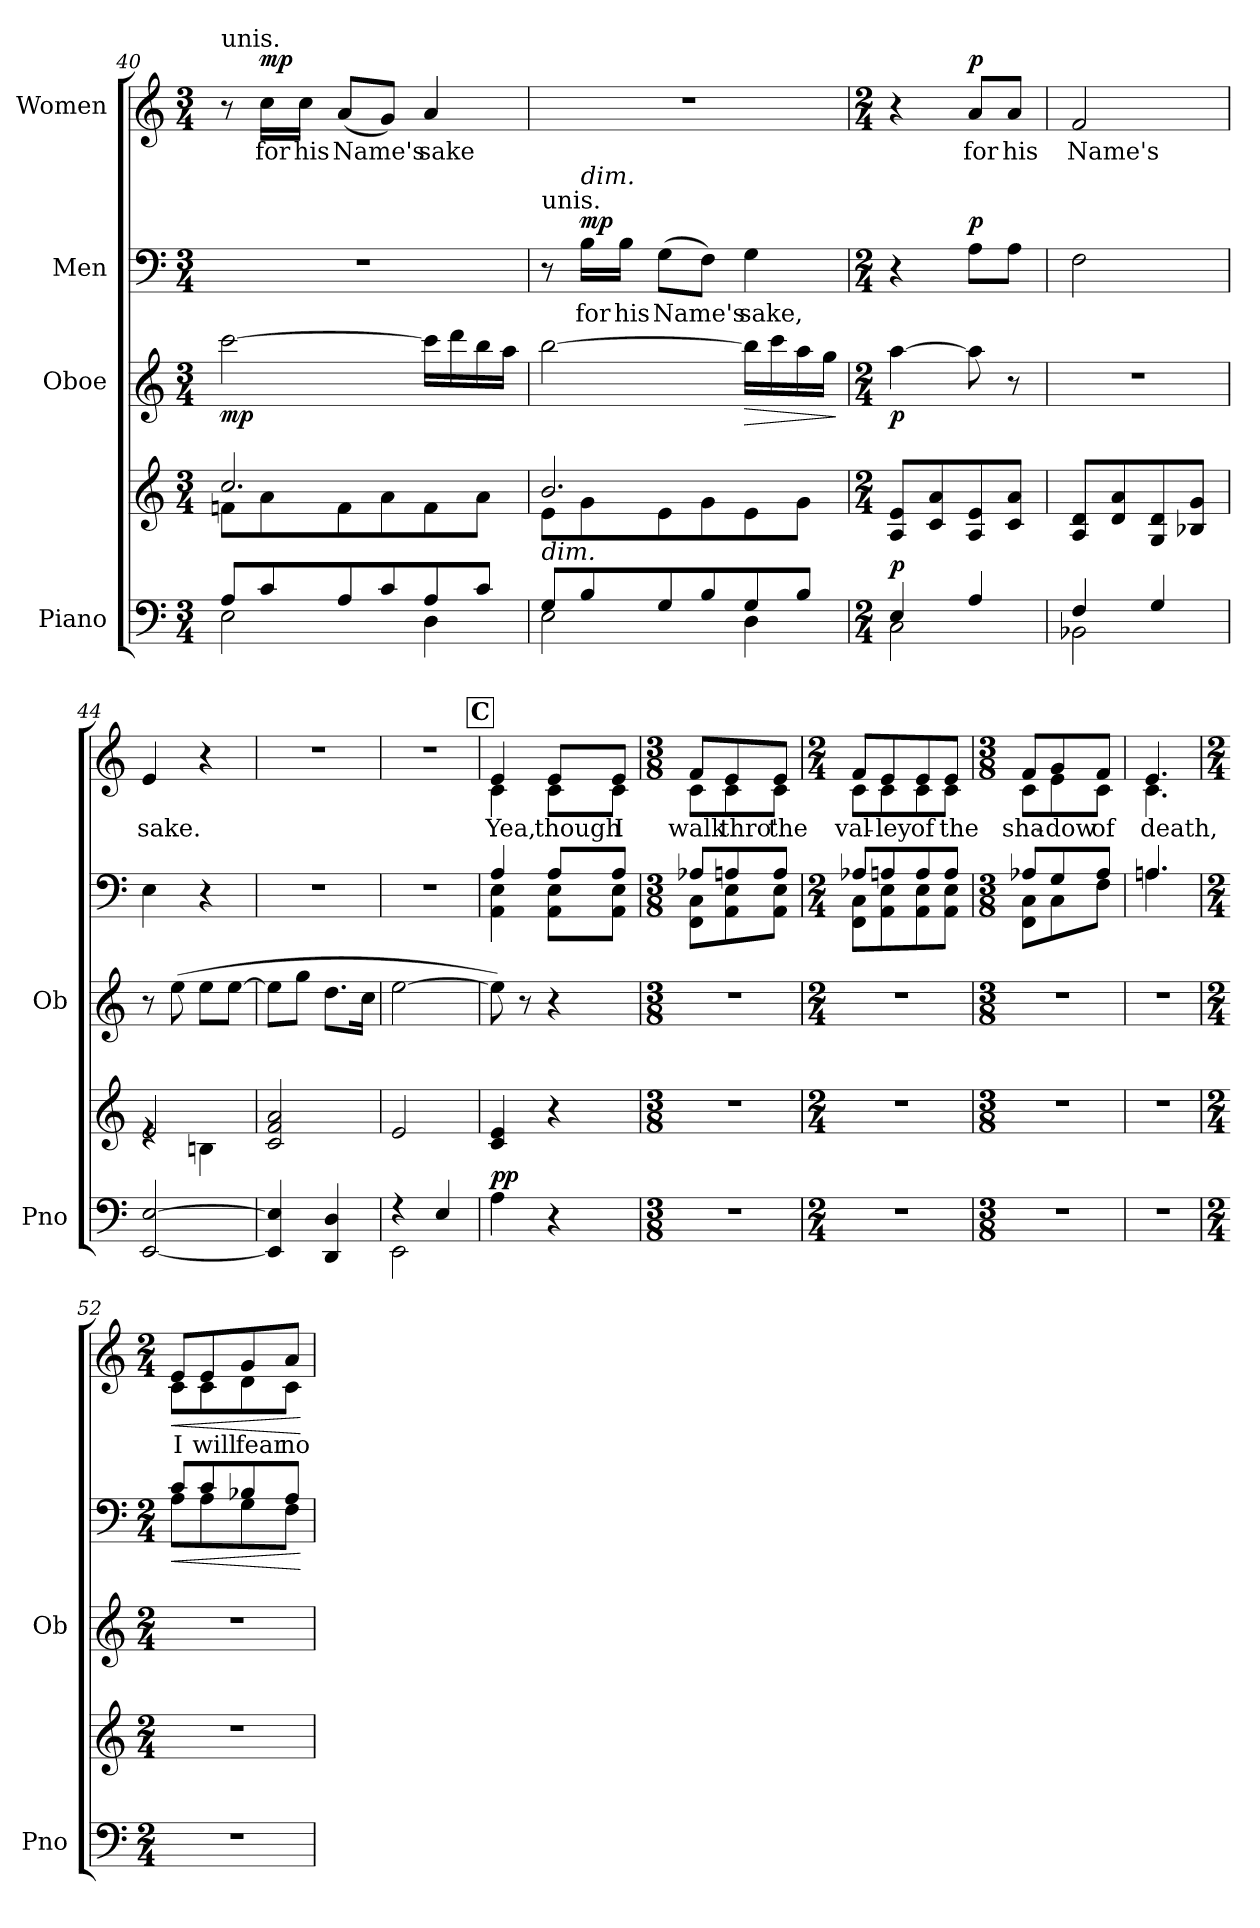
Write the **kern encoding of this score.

**kern	**kern	**dynam	**kern	**dynam	**kern	**text	**dynam	**kern	**text	**dynam
*part4	*part4	*part4	*part3	*part3	*part2	*part2	*part2	*part1	*part1	*part1
*staff5	*staff4	*staff4/5	*staff3	*staff3	*staff2	*staff2	*staff2	*staff1	*staff1	*staff1
*I"Piano	*	*	*I"Oboe	*	*I"Men	*	*	*I"Women	*	*
*I'Pno	*	*	*I'Ob	*	*	*	*	*	*	*
*clefF4	*clefG2	*	*clefG2	*	*clefF4	*	*	*clefG2	*	*
*k[]	*k[]	*	*k[]	*	*k[]	*	*	*k[]	*	*
*M3/4	*M3/4	*	*M3/4	*	*M3/4	*	*	*M3/4	*	*
=40	=40	=40	=40	=40	=40	=40	=40	=40	=40	=40
*^	*^	*	*	*	*	*	*	*	*	*
!	!	!	!	!	!	!	!	!	!	!LO:TX:a:t=unis.	!	!
!	!	!	!	!	!	!LO:DY:b	!	!	!	!	!	!
8A/L	2E\	2.cc/	8fn\L	.	[2ccc\	mp	2.r	.	.	8r	.	.
!	!	!	!	!	!	!	!	!	!	!	!LO:LY:b	!LO:DY:a
8c/	.	.	8a\	.	.	.	.	.	.	16cc\LL	for	mp
!	!	!	!	!	!	!	!	!	!	!	!LO:LY:b	!
.	.	.	.	.	.	.	.	.	.	16cc\JJ	his	.
!	!	!	!	!	!	!	!	!	!	!	!LO:LY:b	!
8A/	.	.	8f\	.	.	.	.	.	.	(<8a/L	Name's	.
8c/	.	.	8a\	.	.	.	.	.	.	8g/J)	.	.
!	!	!	!	!	!	!	!	!	!	!	!LO:LY:b	!
8A/	4D\	.	8f\	.	16ccc\LL]	.	.	.	.	4a/	sake	.
.	.	.	.	.	16ddd\	.	.	.	.	.	.	.
8c/J	.	.	8a\J	.	16bb\	.	.	.	.	.	.	.
.	.	.	.	.	16aa\JJ	.	.	.	.	.	.	.
=41	=41	=41	=41	=41	=41	=41	=41	=41	=41	=41	=41	=41
!	!	!	!	!	!	!	!LO:TX:a:t=unis.	!	!	!	!	!
!LO:TX:a:i:t=dim.	!	!	!	!	!	!	!	!	!	!	!	!
8G/L	2E\	2.b/	8e\L	.	[2bb\	.	8r	.	.	2.r	.	.
!	!	!	!	!	!	!	!LO:TX:a:i:t=dim.	!	!	!	!	!
!	!	!	!	!	!	!	!	!LO:LY:b	!LO:DY:a	!	!	!
8B/	.	.	8g\	.	.	.	16B\LL	for	mp	.	.	.
!	!	!	!	!	!	!	!	!LO:LY:b	!	!	!	!
.	.	.	.	.	.	.	16B\JJ	his	.	.	.	.
!	!	!	!	!	!	!	!	!LO:LY:b	!	!	!	!
8G/	.	.	8e\	.	.	.	(>8G\L	Name's	.	.	.	.
8B/	.	.	8g\	.	.	.	8F\J)	.	.	.	.	.
!	!	!	!	!	!	!LO:HP:b	!	!LO:LY:b	!	!	!	!
8G/	4D\	.	8e\	.	16bb\LL]	>	4G\	sake,	.	.	.	.
.	.	.	.	.	16ccc\	.	.	.	.	.	.	.
8B/J	.	.	8g\J	.	16aa\	.	.	.	.	.	.	.
.	.	.	.	.	16gg\JJ	.	.	.	.	.	.	.
*v	*v	*	*	*	*	*	*	*	*	*	*	*
*	*v	*v	*	*	*	*	*	*	*	*	*
.	.	.	.	]	.	.	.	.	.	.
=42	=42	=42	=42	=42	=42	=42	=42	=42	=42	=42
*M2/4	*M2/4	*	*M2/4	*	*M2/4	*	*	*M2/4	*	*
*^	*	*	*	*	*	*	*	*	*	*
!	!	!	!LO:DY:a=2	!	!LO:DY:b	!	!	!	!	!	!
4E/	2C\	8A/ 8e/L	p	[4aa\	p	4r	.	.	4r	.	.
.	.	8c/ 8a/	.	.	.	.	.	.	.	.	.
!	!	!	!	!	!	!	!	!LO:DY:b	!	!LO:LY:b	!LO:DY:a
4A/	.	8A/ 8e/	.	8aa\]	.	8A\L	.	p	8a/L	for	p
!	!	!	!	!	!	!	!	!	!	!LO:LY:b	!
.	.	8c/ 8a/J	.	8r	.	8A\J	.	.	8a/J	his	.
!!LO:LB:g=z
=43	=43	=43	=43	=43	=43	=43	=43	=43	=43	=43	=43
!	!	!	!	!	!	!	!	!	!	!LO:LY:b	!
4F/	2BB-X\	8A/ 8d/L	.	2r	.	2F\	.	.	2f/	Name's	.
.	.	8d/ 8a/	.	.	.	.	.	.	.	.	.
4G/	.	8G/ 8d/	.	.	.	.	.	.	.	.	.
.	.	8B-X/ 8g/J	.	.	.	.	.	.	.	.	.
*v	*v	*	*	*	*	*	*	*	*	*	*
=44	=44	=44	=44	=44	=44	=44	=44	=44	=44	=44
*	*^	*	*	*	*	*	*	*	*	*
!	!	!	!	!	!	!	!	!	!	!LO:LY:b	!
[2EE/ [2E/	2e/	4re	.	8r	.	4E\	.	.	4e/	sake.	.
.	.	.	.	(>8ee\	.	.	.	.	.	.	.
.	.	4Bn\	.	8ee\L	.	4r	.	.	4r	.	.
.	.	.	.	[8ee\J	.	.	.	.	.	.	.
*	*v	*v	*	*	*	*	*	*	*	*	*
=45	=45	=45	=45	=45	=45	=45	=45	=45	=45	=45
4EE/] 4E/]	2c/ 2f/ 2a/	.	8ee\L]	.	2r	.	.	2r	.	.
.	.	.	8gg\J	.	.	.	.	.	.	.
4DD/ 4D/	.	.	8.dd\L	.	.	.	.	.	.	.
.	.	.	16cc\Jk	.	.	.	.	.	.	.
=46	=46	=46	=46	=46	=46	=46	=46	=46	=46	=46
*^	*	*	*	*	*	*	*	*	*	*
4r	2EE\	2e/	.	[2ee\	.	2r	.	.	2r	.	.
4E/	.	.	.	.	.	.	.	.	.	.	.
*v	*v	*	*	*	*	*	*	*	*	*	*
!!LO:REH:place=s1:a:B:fs=14:t=C
=47	=47	=47	=47	=47	=47	=47	=47	=47	=47	=47
*	*	*	*	*	*^	*	*	*	*	*
!	!	!LO:DY:a=2	!	!	!	!	!	!	!	!LO:LY:b	!
*	*	*	*	*	*	*	*	*	*^	*	*
4A\	4c/ 4e/	pp	8ee\])	.	4A/	4AA\ 4E\	.	.	4e/	4c\	Yea,	.
.	.	.	8r	.	.	.	.	.	.	.	.	.
!	!	!	!	!	!	!	!	!	!	!	!LO:LY:b	!
4r	4r	.	4r	.	8A/L	8AA\ 8E\L	.	.	8e/L	8c\L	though	.
!	!	!	!	!	!	!	!	!	!	!	!LO:LY:b	!
.	.	.	.	.	8A/J	8AA\ 8E\J	.	.	8e/J	8c\J	I	.
=48	=48	=48	=48	=48	=48	=48	=48	=48	=48	=48	=48	=48
*M3/8	*M3/8	*	*M3/8	*	*M3/8	*	*	*	*M3/8	*	*	*
!	!	!	!	!	!	!	!	!	!	!	!LO:LY:b	!
4.r	4.r	.	4.r	.	8A-X/L	8FF\ 8C\L	.	.	8f/L	8c\L	walk	.
!	!	!	!	!	!	!	!	!	!	!	!LO:LY:b	!
.	.	.	.	.	8An/	8AA\ 8E\	.	.	8e/	8c\	thro'	.
!	!	!	!	!	!	!	!	!	!	!	!LO:LY:b	!
.	.	.	.	.	8A/J	8AA\ 8E\J	.	.	8e/J	8c\J	the	.
!!LO:PB:g=z	!!
=49	=49	=49	=49	=49	=49	=49	=49	=49	=49	=49	=49	=49
*M2/4	*M2/4	*	*M2/4	*	*M2/4	*	*	*	*M2/4	*	*	*
!	!	!	!	!	!	!	!	!	!	!	!LO:LY:b	!
2r	2r	.	2r	.	8A-X/L	8FF\ 8C\L	.	.	8f/L	8c\L	val-	.
!	!	!	!	!	!	!	!	!	!	!	!LO:LY:b	!
.	.	.	.	.	8An/	8AA\ 8E\	.	.	8e/	8c\	-ley	.
!	!	!	!	!	!	!	!	!	!	!	!LO:LY:b	!
.	.	.	.	.	8A/	8AA\ 8E\	.	.	8e/	8c\	of	.
!	!	!	!	!	!	!	!	!	!	!	!LO:LY:b	!
.	.	.	.	.	8A/J	8AA\ 8E\J	.	.	8e/J	8c\J	the	.
=50	=50	=50	=50	=50	=50	=50	=50	=50	=50	=50	=50	=50
*M3/8	*M3/8	*	*M3/8	*	*M3/8	*	*	*	*M3/8	*	*	*
!	!	!	!	!	!	!	!	!	!	!	!LO:LY:b	!
4.r	4.r	.	4.r	.	8A-X/L	8FF\ 8C\L	.	.	8f/L	8c\L	sha-	.
!	!	!	!	!	!	!	!	!	!	!	!LO:LY:b	!
.	.	.	.	.	8G/	8C\	.	.	8g/	8e\	-dow	.
!	!	!	!	!	!	!	!	!	!	!	!LO:LY:b	!
.	.	.	.	.	8A-/J	8F\J	.	.	8f/J	8c\J	of	.
=51	=51	=51	=51	=51	=51	=51	=51	=51	=51	=51	=51	=51
!	!	!	!	!	!	!	!	!	!	!	!LO:LY:b	!
4.r	4.r	.	4.r	.	4.An/	4.A\	.	.	4.e/	4.c\	death,	.
=52	=52	=52	=52	=52	=52	=52	=52	=52	=52	=52	=52	=52
*M2/4	*M2/4	*	*M2/4	*	*M2/4	*	*	*	*M2/4	*	*	*
!	!	!	!	!	!	!	!	!LO:HP:b	!	!	!LO:LY:b	!LO:HP:b
2r	2r	.	2r	.	8c/L	8A\L	.	<	8e/L	8c\L	I	<
!	!	!	!	!	!	!	!	!	!	!	!LO:LY:b	!
.	.	.	.	.	8c/	8A\	.	.	8e/	8c\	will	.
!	!	!	!	!	!	!	!	!	!	!	!LO:LY:b	!
.	.	.	.	.	8B-X/	8G\	.	.	8g/	8d\	fear	.
!	!	!	!	!	!	!	!	!	!	!	!LO:LY:b	!
.	.	.	.	.	8A/J	8F\J	.	.	8a/J	8c\J	no	.
*	*	*	*	*	*v	*v	*	*	*	*	*	*
*	*	*	*	*	*	*	*	*v	*v	*	*
.	.	.	.	.	.	.	[	.	.	[
=	=	=	=	=	=	=	=	=	=	=
*-	*-	*-	*-	*-	*-	*-	*-	*-	*-	*-
